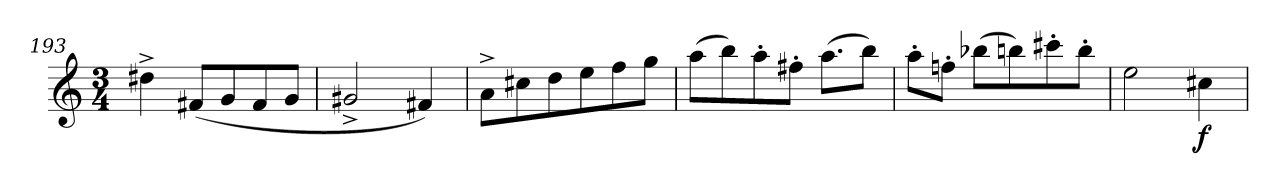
**kern	**dynam
*part1	*part1
*staff1	*staff1
*clefG2	*
*k[]	*
*M3/4	*
=193	=193
4dd#X^\	.
(<8f#X/L	.
8g/	.
8f#/	.
8g/J	.
=194	=194
2g#X^/	.
4f#X/)	.
=195	=195
8a^\L	.
8cc#X\	.
8dd\	.
8ee\	.
8ff\	.
8gg\J	.
=196	=196
(>8aa\L	.
8bb\)	.
8aa'\	.
8ff#X'\J	.
(>8.aa\L	.
8bb\J)	.
=197	=197
8aa'\L	.
8ffn'\J	.
(>8bb-X\L	.
8bbn\)	.
8ccc#X'\	.
8bb'\J	.
=198	=198
2ee\	.
!	!LO:DY:b
4cc#X\	f
=	=
*-	*-
